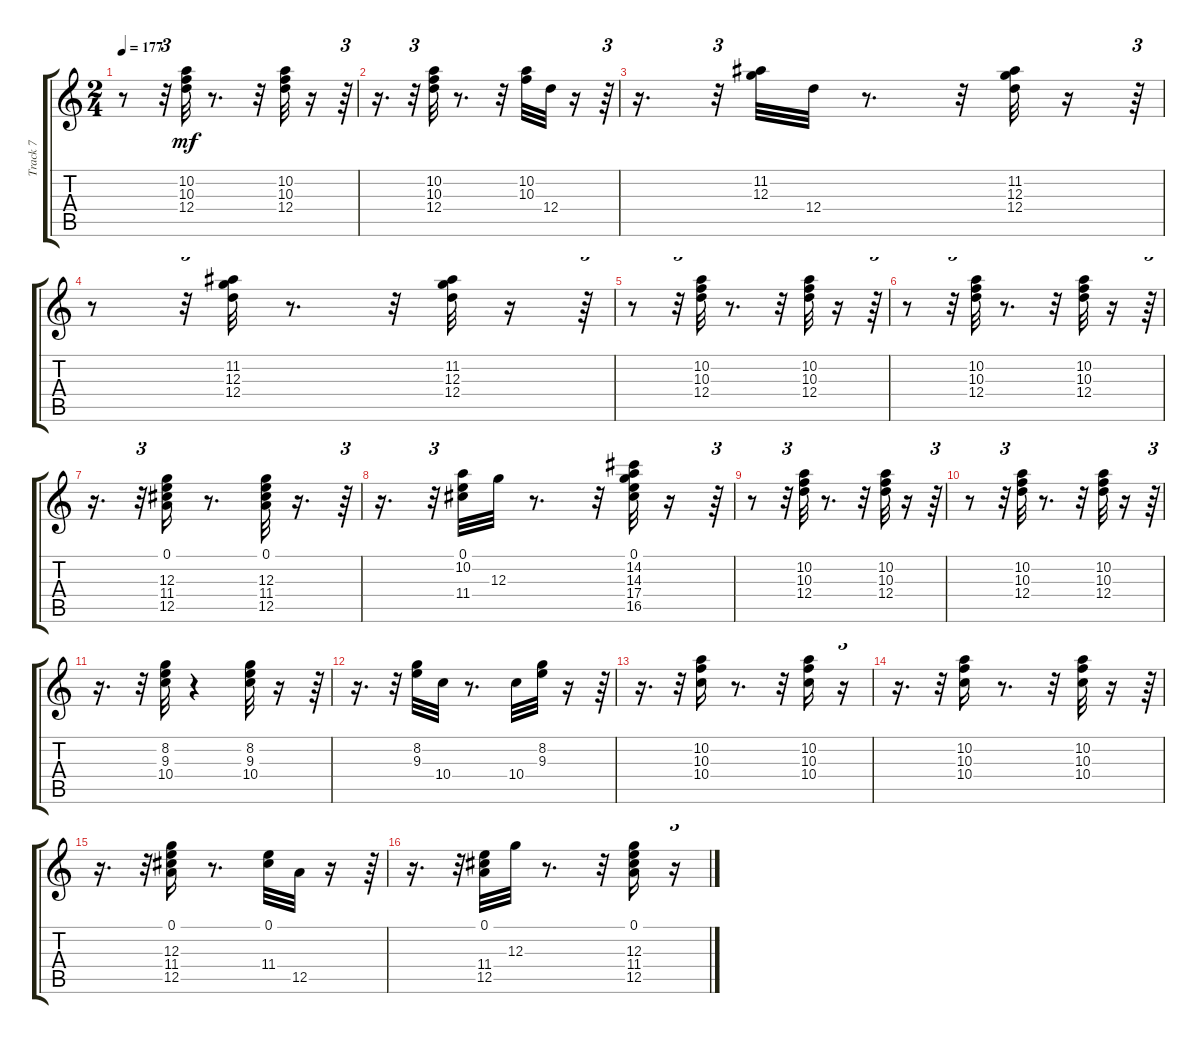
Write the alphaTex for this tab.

\track ("Track 7" "Track 7") {instrument acousticguitarnylon}
\staff {score tabs}
\tuning (E4 B3 G3 D3 A2 E2) {hide}
\ts (2 4)
\tempo 177
\clef g2
\ks c
r.8{dy mf} r.32{tu (3 2)} (10.2 10.3 12.4).32 r.8{d} r.32 (10.2 10.3 12.4).32 r.16 r.64{tu (3 2)} |
r.16{d} r.32{tu (3 2)} (10.2 10.3 12.4).32 r.8{d} r.32 (10.2 10.3).32 12.4.32 r.16 r.64{tu (3 2)} |
r.16{d} r.32{tu (3 2)} (11.2 12.3).32 12.4.32 r.8{d} r.32 (11.2 12.3 12.4).32 r.16 r.64{tu (3 2)} |
r.8 r.32{tu (3 2)} (11.2 12.3 12.4).32 r.8{d} r.32 (11.2 12.3 12.4).32 r.16 r.64{tu (3 2)} |
r.8 r.32{tu (3 2)} (10.2 10.3 12.4).32 r.8{d} r.32 (10.2 10.3 12.4).32 r.16 r.64{tu (3 2)} |
r.8 r.32{tu (3 2)} (10.2 10.3 12.4).32 r.8{d} r.32 (10.2 10.3 12.4).32 r.16 r.64{tu (3 2)} |
r.16{d} r.32{tu (3 2)} (0.1 12.3 11.4 12.5).16 r.8{d} (0.1 12.3 11.4 12.5).32 r.16{d} r.64{tu (3 2)} |
r.16{d} r.32{tu (3 2)} (0.1 10.2 11.4).32 12.3.32 r.8{d} r.32 (0.1 14.2 14.3 17.4 16.5).32 r.16 r.64{tu (3 2)} |
r.8 r.32{tu (3 2)} (10.2 10.3 12.4).32 r.8{d} r.32 (10.2 10.3 12.4).32 r.16 r.64{tu (3 2)} |
r.8 r.32{tu (3 2)} (10.2 10.3 12.4).32 r.8{d} r.32 (10.2 10.3 12.4).32 r.16 r.64{tu (3 2)} |
r.16{d} r.32{tu (3 2)} (8.2 9.3 10.4).32 r.4 (8.2 9.3 10.4).32 r.16 r.64{tu (3 2)} |
r.16{d} r.32{tu (3 2)} (8.2 9.3).32 10.4.32 r.8{d} 10.4.32 (8.2 9.3).32 r.16 r.64{tu (3 2)} |
r.16{d} r.32{tu (3 2)} (10.2 10.3 10.4).16 r.8{d} r.32 (10.2 10.3 10.4).16 r.16{tu (3 2)} |
r.16{d} r.32{tu (3 2)} (10.2 10.3 10.4).16 r.8{d} r.32 (10.2 10.3 10.4).32 r.16 r.64{tu (3 2)} |
r.16{d} r.32{tu (3 2)} (0.1 12.3 11.4 12.5).16 r.8{d} (0.1 11.4).32 12.5.32 r.16 r.64{tu (3 2)} |
r.16{d} r.32{tu (3 2)} (0.1 11.4 12.5).32 12.3.32 r.8{d} r.32 (0.1 12.3 11.4 12.5).16 r.16{tu (3 2)}
